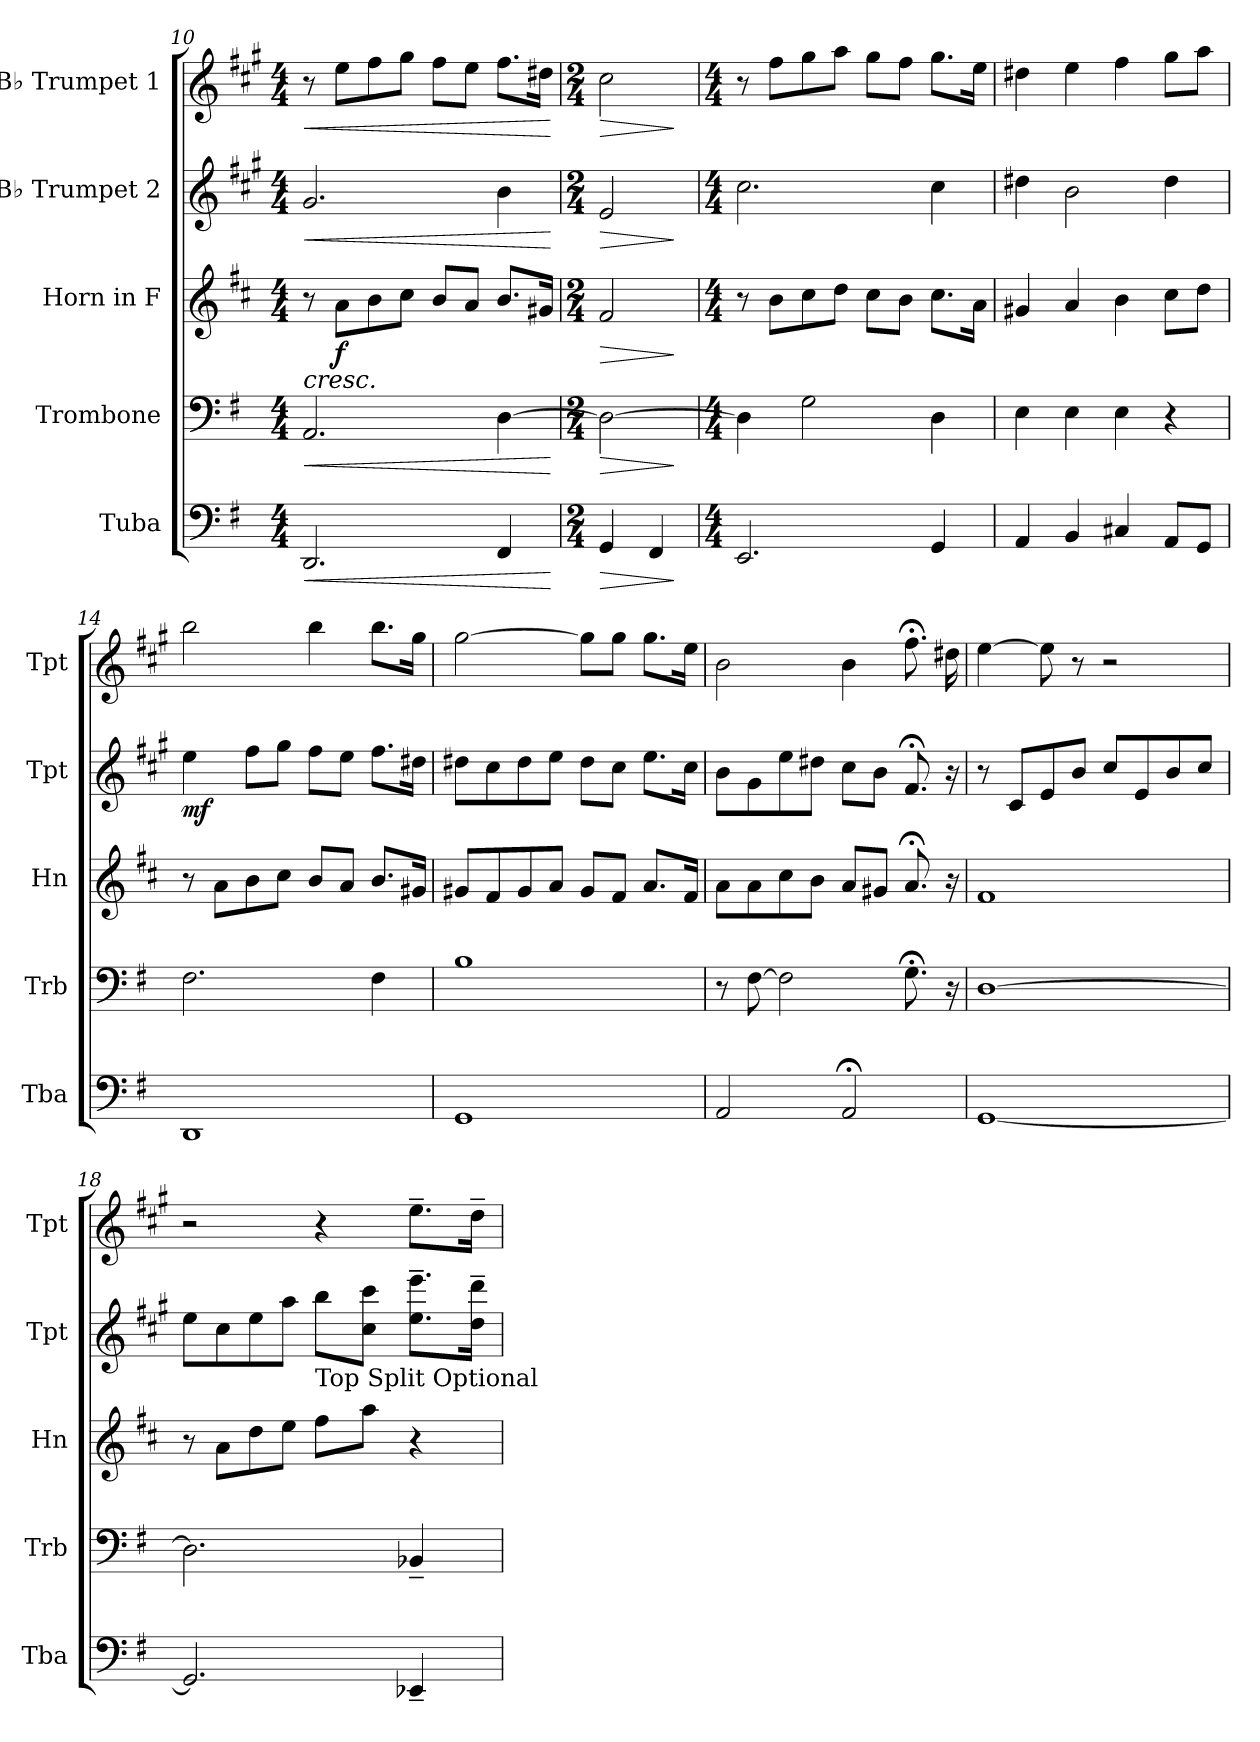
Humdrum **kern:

**kern	**dynam	**kern	**dynam	**kern	**dynam	**kern	**dynam	**kern	**dynam
*part5	*part5	*part4	*part4	*part3	*part3	*part2	*part2	*part1	*part1
*staff5	*staff5	*staff4	*staff4	*staff3	*staff3	*staff2	*staff2	*staff1	*staff1
*I"Tuba	*	*I"Trombone	*	*I"Horn in F	*	*I"B♭ Trumpet 2	*	*I"B♭ Trumpet 1	*
*I'Tba	*	*I'Trb	*	*I'Hn	*	*I'Tpt	*	*I'Tpt	*
*clefF4	*	*clefF4	*	*clefG2	*	*clefG2	*	*clefG2	*
*	*	*	*	*ITrd4c7	*	*ITrd1c2	*	*ITrd1c2	*
*k[f#]	*	*k[f#]	*	*k[f#]	*	*k[f#]	*	*k[f#]	*
*M4/4	*	*M4/4	*	*M4/4	*	*M4/4	*	*M4/4	*
=10	=10	=10	=10	=10	=10	=10	=10	=10	=10
!	!LO:HP:b	!	!LO:HP:b	!	!LO:HP:b	!	!LO:HP:b	!	!LO:HP:b
2.DD/	<	2.AA/	<	8r	<	2.f#/	<	8r	<
!	!	!	!	!	!LO:DY:b	!	!	!	!
.	.	.	.	8d\L	f	.	.	8dd\L	.
.	.	.	.	8e\	.	.	.	8ee\	.
.	.	.	.	8f#\J	.	.	.	8ff#\J	.
.	.	.	.	8e/L	.	.	.	8ee\L	.
.	.	.	.	8d/J	.	.	.	8dd\J	.
4FF#/	.	[4D\	.	8.e/L	.	4a\	.	8.ee\L	.
.	.	.	.	16c#X/Jk	.	.	.	16cc#X\Jk	.
.	[	.	[	.	[	.	[	.	[
=11	=11	=11	=11	=11	=11	=11	=11	=11	=11
*M2/4	*	*M2/4	*	*M2/4	*	*M2/4	*	*M2/4	*
!	!LO:HP:b	!	!LO:HP:b	!	!LO:HP:b	!	!LO:HP:b	!	!LO:HP:b
4GG/	>	2D\_	>	2B/	>	2d/	>	2b\	>
4FF#/	.	.	.	.	.	.	.	.	.
.	]	.	]	.	]	.	]	.	]
=12	=12	=12	=12	=12	=12	=12	=12	=12	=12
*M4/4	*	*M4/4	*	*M4/4	*	*M4/4	*	*M4/4	*
2.EE/	.	4D\]	.	8r	.	2.b\	.	8r	.
.	.	.	.	8e\L	.	.	.	8ee\L	.
.	.	2G\	.	8f#\	.	.	.	8ff#\	.
.	.	.	.	8g\J	.	.	.	8gg\J	.
.	.	.	.	8f#\L	.	.	.	8ff#\L	.
.	.	.	.	8e\J	.	.	.	8ee\J	.
4GG/	.	4D\	.	8.f#\L	.	4b\	.	8.ff#\L	.
.	.	.	.	16d\Jk	.	.	.	16dd\Jk	.
=13	=13	=13	=13	=13	=13	=13	=13	=13	=13
4AA/	.	4E\	.	4c#X/	.	4cc#X\	.	4cc#X\	.
4BB/	.	4E\	.	4d/	.	2a\	.	4dd\	.
4C#X/	.	4E\	.	4e\	.	.	.	4ee\	.
8AA/L	.	4r	.	8f#\L	.	4cc#\	.	8ff#\L	.
8GG/J	.	.	.	8g\J	.	.	.	8gg\J	.
!!LO:LB:g=z
=14	=14	=14	=14	=14	=14	=14	=14	=14	=14
!	!	!	!	!	!	!	!LO:DY:b	!	!
1DD	.	2.F#\	.	8r	.	4dd\	mf	2aa\	.
.	.	.	.	8d\L	.	.	.	.	.
.	.	.	.	8e\	.	8ee\L	.	.	.
.	.	.	.	8f#\J	.	8ff#\J	.	.	.
.	.	.	.	8e/L	.	8ee\L	.	4aa\	.
.	.	.	.	8d/J	.	8dd\J	.	.	.
.	.	4F#\	.	8.e/L	.	8.ee\L	.	8.aa\L	.
.	.	.	.	16c#X/Jk	.	16cc#X\Jk	.	16ff#\Jk	.
=15	=15	=15	=15	=15	=15	=15	=15	=15	=15
1GG	.	1B	.	8c#X/L	.	8cc#X\L	.	[2ff#\	.
.	.	.	.	8B/	.	8b\	.	.	.
.	.	.	.	8c#/	.	8cc#\	.	.	.
.	.	.	.	8d/J	.	8dd\J	.	.	.
.	.	.	.	8c#/L	.	8cc#\L	.	8ff#\L]	.
.	.	.	.	8B/J	.	8b\J	.	8ff#\J	.
.	.	.	.	8.d/L	.	8.dd\L	.	8.ff#\L	.
.	.	.	.	16B/Jk	.	16b\Jk	.	16dd\Jk	.
=16	=16	=16	=16	=16	=16	=16	=16	=16	=16
2AA/	.	8r	.	8d\L	.	8a\L	.	2a\	.
.	.	[8F#\	.	8d\	.	8f#\	.	.	.
.	.	2F#\]	.	8f#\	.	8dd\	.	.	.
.	.	.	.	8e\J	.	8cc#X\J	.	.	.
2AA;</	.	.	.	8d/L	.	8b\L	.	4a\	.
.	.	.	.	8c#X/J	.	8a\J	.	.	.
*	*	*	*	*	*	*	*	*MM30	*
.	.	8.G;<\	.	8.d;</	.	8.e;</	.	8.ee;<\	.
*	*	*	*	*	*	*	*	*MM60	*
.	.	16r	.	16r	.	16r	.	16cc#X\	.
=17	=17	=17	=17	=17	=17	=17	=17	=17	=17
[1GG	.	[1D	.	1B	.	8r	.	[4dd\	.
.	.	.	.	.	.	8B/L	.	.	.
.	.	.	.	.	.	8d/	.	8dd\]	.
.	.	.	.	.	.	8a/J	.	8r	.
.	.	.	.	.	.	8b/L	.	2r	.
.	.	.	.	.	.	8d/	.	.	.
.	.	.	.	.	.	8a/	.	.	.
.	.	.	.	.	.	8b/J	.	.	.
!!LO:PB:g=z
=18	=18	=18	=18	=18	=18	=18	=18	=18	=18
2.GG/]	.	2.D\]	.	8r	.	8dd\L	.	2r	.
.	.	.	.	8d\L	.	8b\	.	.	.
.	.	.	.	8g\	.	8dd\	.	.	.
.	.	.	.	8a\J	.	8gg\J	.	.	.
!	!	!	!	!	!	!LO:TX:b:t=Top Split Optional	!	!	!
.	.	.	.	8b\L	.	8aa\L	.	4r	.
.	.	.	.	8dd\J	.	8b\ 8bb\J	.	.	.
4EE-X~/	.	4BB-X~/	.	4r	.	8.dd\~ 8.ddd\~L	.	8.dd~\L	.
.	.	.	.	.	.	16cc\~ 16ccc\~Jk	.	16cc~\Jk	.
=	=	=	=	=	=	=	=	=	=
*-	*-	*-	*-	*-	*-	*-	*-	*-	*-
